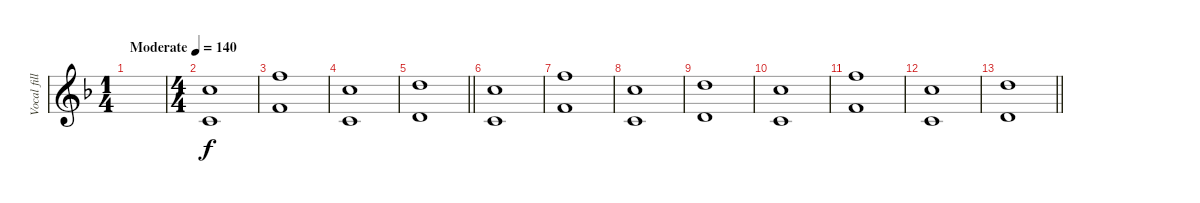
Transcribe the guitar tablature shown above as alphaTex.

\track ("Vocal fills" "Vocal fill") {instrument stringensemble2}
\staff {score}
\tuning (E4 B3 G3 D3 A2 E2) {hide}
\ts (1 4)
\tempo (140 "Moderate")
\clef g2
\ks dminor
|
\ts (4 4)
(8.1 1.2).1{volume 9} |
(13.1 6.2).1 |
(8.1 1.2).1 |
\barLineRight lightlight
(10.1 3.2).1 |
(8.1 1.2).1 |
(13.1 6.2).1 |
(8.1 1.2).1 |
(10.1 3.2).1 |
(8.1 1.2).1 |
(13.1 6.2).1 |
(8.1 1.2).1 |
\barLineRight lightlight
(10.1 3.2).1
